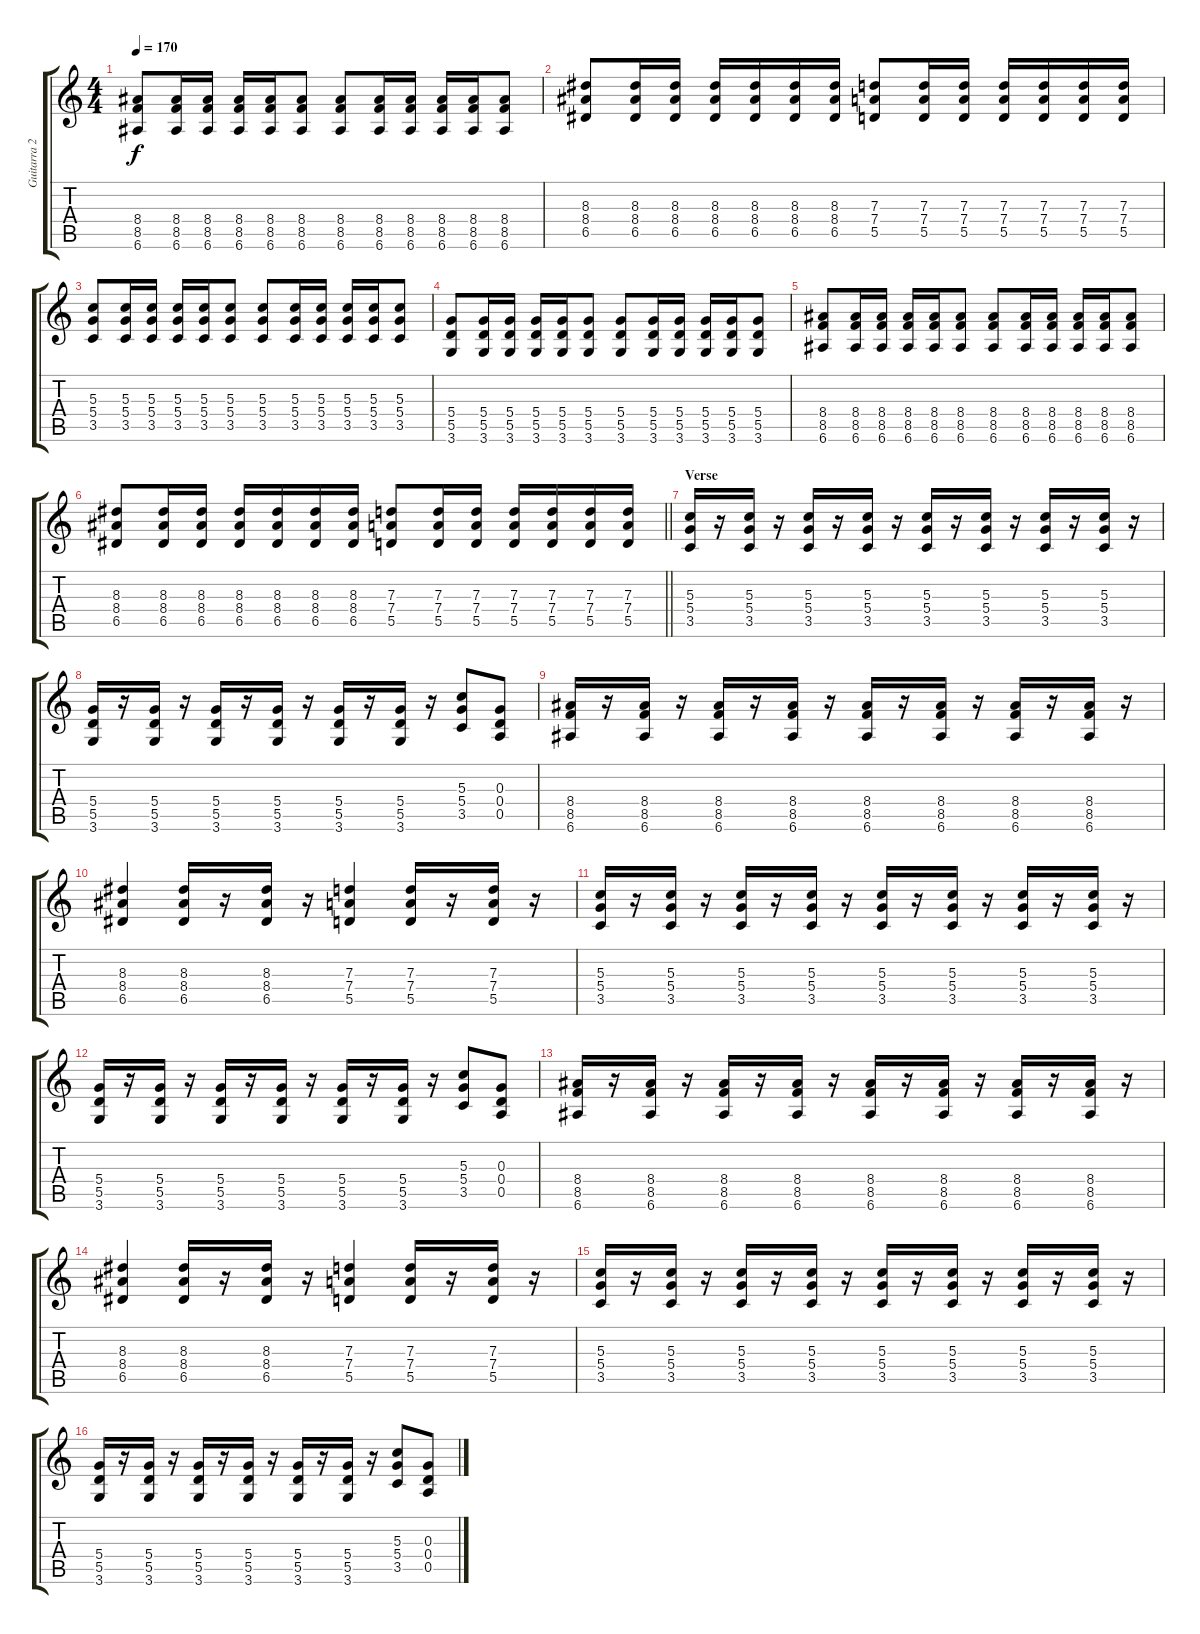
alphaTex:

\track ("Guitarra 2 - Erik" "Guitarra 2") {instrument overdrivenguitar}
\staff {score tabs}
\tuning (E4 B3 G3 D3 A2 E2) {hide}
\ts (4 4)
\tempo 170
\clef g2
\ks c
(8.4 8.5 6.6).8{dy f} (8.4 8.5 6.6).16 (8.4 8.5 6.6).16 (8.4 8.5 6.6).16 (8.4 8.5 6.6).16 (8.4 8.5 6.6).8 (8.4 8.5 6.6).8 (8.4 8.5 6.6).16 (8.4 8.5 6.6).16 (8.4 8.5 6.6).16 (8.4 8.5 6.6).16 (8.4 8.5 6.6).8 |
(8.3 8.4 6.5).8 (8.3 8.4 6.5).16 (8.3 8.4 6.5).16 (8.3 8.4 6.5).16 (8.3 8.4 6.5).16 (8.3 8.4 6.5).16 (8.3 8.4 6.5).16 (7.3 7.4 5.5).8 (7.3 7.4 5.5).16 (7.3 7.4 5.5).16 (7.3 7.4 5.5).16 (7.3 7.4 5.5).16 (7.3 7.4 5.5).16 (7.3 7.4 5.5).16 |
(5.3 5.4 3.5).8 (5.3 5.4 3.5).16 (5.3 5.4 3.5).16 (5.3 5.4 3.5).16 (5.3 5.4 3.5).16 (5.3 5.4 3.5).8 (5.3 5.4 3.5).8 (5.3 5.4 3.5).16 (5.3 5.4 3.5).16 (5.3 5.4 3.5).16 (5.3 5.4 3.5).16 (5.3 5.4 3.5).8 |
(5.4 5.5 3.6).8 (5.4 5.5 3.6).16 (5.4 5.5 3.6).16 (5.4 5.5 3.6).16 (5.4 5.5 3.6).16 (5.4 5.5 3.6).8 (5.4 5.5 3.6).8 (5.4 5.5 3.6).16 (5.4 5.5 3.6).16 (5.4 5.5 3.6).16 (5.4 5.5 3.6).16 (5.4 5.5 3.6).8 |
(8.4 8.5 6.6).8 (8.4 8.5 6.6).16 (8.4 8.5 6.6).16 (8.4 8.5 6.6).16 (8.4 8.5 6.6).16 (8.4 8.5 6.6).8 (8.4 8.5 6.6).8 (8.4 8.5 6.6).16 (8.4 8.5 6.6).16 (8.4 8.5 6.6).16 (8.4 8.5 6.6).16 (8.4 8.5 6.6).8 |
\barLineRight lightlight
(8.3 8.4 6.5).8 (8.3 8.4 6.5).16 (8.3 8.4 6.5).16 (8.3 8.4 6.5).16 (8.3 8.4 6.5).16 (8.3 8.4 6.5).16 (8.3 8.4 6.5).16 (7.3 7.4 5.5).8 (7.3 7.4 5.5).16 (7.3 7.4 5.5).16 (7.3 7.4 5.5).16 (7.3 7.4 5.5).16 (7.3 7.4 5.5).16 (7.3 7.4 5.5).16 |
\section ("" "Verse")
(5.3 5.4 3.5).16 r.16 (5.3 5.4 3.5).16 r.16 (5.3 5.4 3.5).16 r.16 (5.3 5.4 3.5).16 r.16 (5.3 5.4 3.5).16 r.16 (5.3 5.4 3.5).16 r.16 (5.3 5.4 3.5).16 r.16 (5.3 5.4 3.5).16 r.16 |
(5.4 5.5 3.6).16 r.16 (5.4 5.5 3.6).16 r.16 (5.4 5.5 3.6).16 r.16 (5.4 5.5 3.6).16 r.16 (5.4 5.5 3.6).16 r.16 (5.4 5.5 3.6).16 r.16 (5.3 5.4 3.5).8 (0.3 0.4 0.5).8 |
(8.4 8.5 6.6).16 r.16 (8.4 8.5 6.6).16 r.16 (8.4 8.5 6.6).16 r.16 (8.4 8.5 6.6).16 r.16 (8.4 8.5 6.6).16 r.16 (8.4 8.5 6.6).16 r.16 (8.4 8.5 6.6).16 r.16 (8.4 8.5 6.6).16 r.16 |
(8.3 8.4 6.5).4 (8.3 8.4 6.5).16 r.16 (8.3 8.4 6.5).16 r.16 (7.3 7.4 5.5).4 (7.3 7.4 5.5).16 r.16 (7.3 7.4 5.5).16 r.16 |
(5.3 5.4 3.5).16 r.16 (5.3 5.4 3.5).16 r.16 (5.3 5.4 3.5).16 r.16 (5.3 5.4 3.5).16 r.16 (5.3 5.4 3.5).16 r.16 (5.3 5.4 3.5).16 r.16 (5.3 5.4 3.5).16 r.16 (5.3 5.4 3.5).16 r.16 |
(5.4 5.5 3.6).16 r.16 (5.4 5.5 3.6).16 r.16 (5.4 5.5 3.6).16 r.16 (5.4 5.5 3.6).16 r.16 (5.4 5.5 3.6).16 r.16 (5.4 5.5 3.6).16 r.16 (5.3 5.4 3.5).8 (0.3 0.4 0.5).8 |
(8.4 8.5 6.6).16 r.16 (8.4 8.5 6.6).16 r.16 (8.4 8.5 6.6).16 r.16 (8.4 8.5 6.6).16 r.16 (8.4 8.5 6.6).16 r.16 (8.4 8.5 6.6).16 r.16 (8.4 8.5 6.6).16 r.16 (8.4 8.5 6.6).16 r.16 |
(8.3 8.4 6.5).4 (8.3 8.4 6.5).16 r.16 (8.3 8.4 6.5).16 r.16 (7.3 7.4 5.5).4 (7.3 7.4 5.5).16 r.16 (7.3 7.4 5.5).16 r.16 |
(5.3 5.4 3.5).16 r.16 (5.3 5.4 3.5).16 r.16 (5.3 5.4 3.5).16 r.16 (5.3 5.4 3.5).16 r.16 (5.3 5.4 3.5).16 r.16 (5.3 5.4 3.5).16 r.16 (5.3 5.4 3.5).16 r.16 (5.3 5.4 3.5).16 r.16 |
(5.4 5.5 3.6).16 r.16 (5.4 5.5 3.6).16 r.16 (5.4 5.5 3.6).16 r.16 (5.4 5.5 3.6).16 r.16 (5.4 5.5 3.6).16 r.16 (5.4 5.5 3.6).16 r.16 (5.3 5.4 3.5).8 (0.3 0.4 0.5).8
